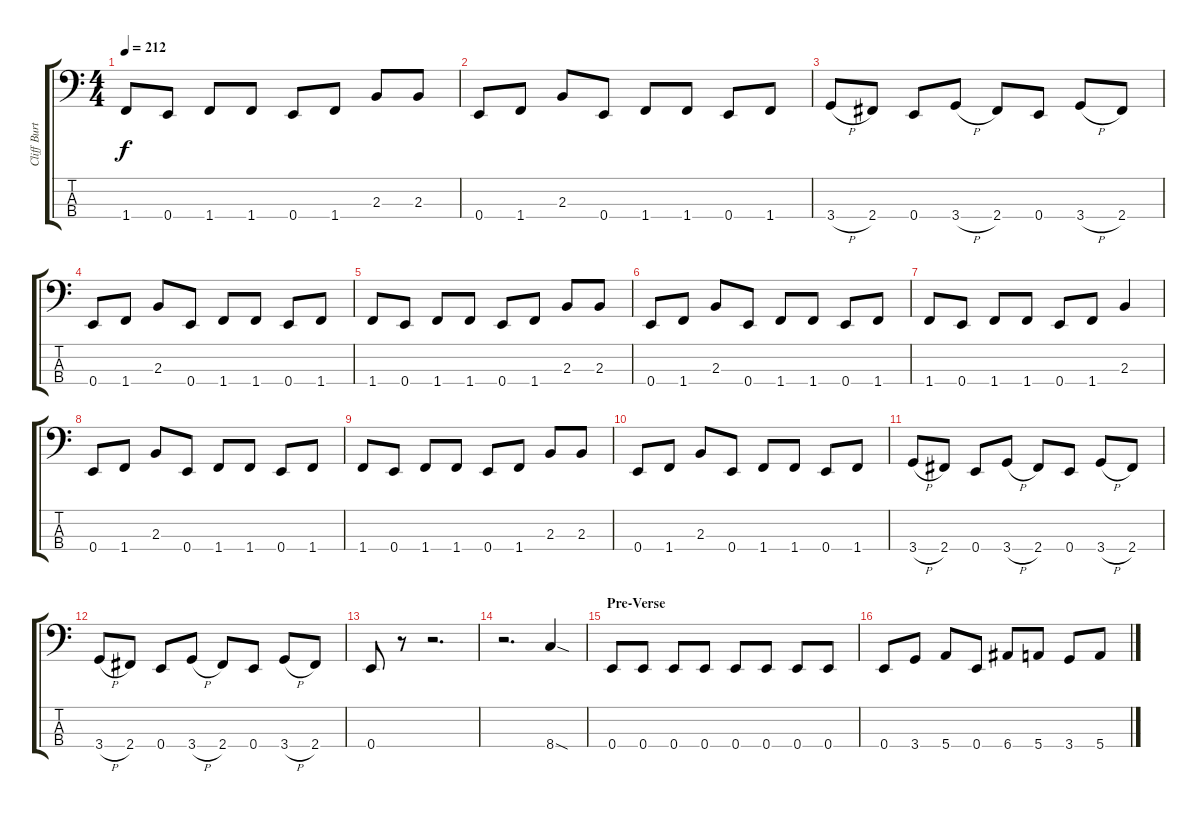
\track ("Cliff Burton (Bass)" "Cliff Burt") {instrument electricbassfinger}
\staff {score tabs}
\tuning (G2 D2 A1 E1) {hide}
\ts (4 4)
\tempo 212
\clef f4
\ks c
1.4.8{dy f} 0.4.8 1.4.8 1.4.8 0.4.8 1.4.8 2.3.8 2.3.8 |
0.4.8 1.4.8 2.3.8 0.4.8 1.4.8 1.4.8 0.4.8 1.4.8 |
3.4{h}.8 2.4.8 0.4.8 3.4{h}.8 2.4.8 0.4.8 3.4{h}.8 2.4.8 |
0.4.8 1.4.8 2.3.8 0.4.8 1.4.8 1.4.8 0.4.8 1.4.8 |
1.4.8 0.4.8 1.4.8 1.4.8 0.4.8 1.4.8 2.3.8 2.3.8 |
0.4.8 1.4.8 2.3.8 0.4.8 1.4.8 1.4.8 0.4.8 1.4.8 |
1.4.8 0.4.8 1.4.8 1.4.8 0.4.8 1.4.8 2.3.4 |
0.4.8 1.4.8 2.3.8 0.4.8 1.4.8 1.4.8 0.4.8 1.4.8 |
1.4.8 0.4.8 1.4.8 1.4.8 0.4.8 1.4.8 2.3.8 2.3.8 |
0.4.8 1.4.8 2.3.8 0.4.8 1.4.8 1.4.8 0.4.8 1.4.8 |
3.4{h}.8 2.4.8 0.4.8 3.4{h}.8 2.4.8 0.4.8 3.4{h}.8 2.4.8 |
3.4{h}.8 2.4.8 0.4.8 3.4{h}.8 2.4.8 0.4.8 3.4{h}.8 2.4.8 |
0.4.8 r.8 r.2{d} |
r.2{d} 8.4{sod}.4 |
\section ("" "Pre-Verse")
0.4.8 0.4.8 0.4.8 0.4.8 0.4.8 0.4.8 0.4.8 0.4.8 |
0.4.8 3.4.8 5.4.8 0.4.8 6.4.8 5.4.8 3.4.8 5.4.8
